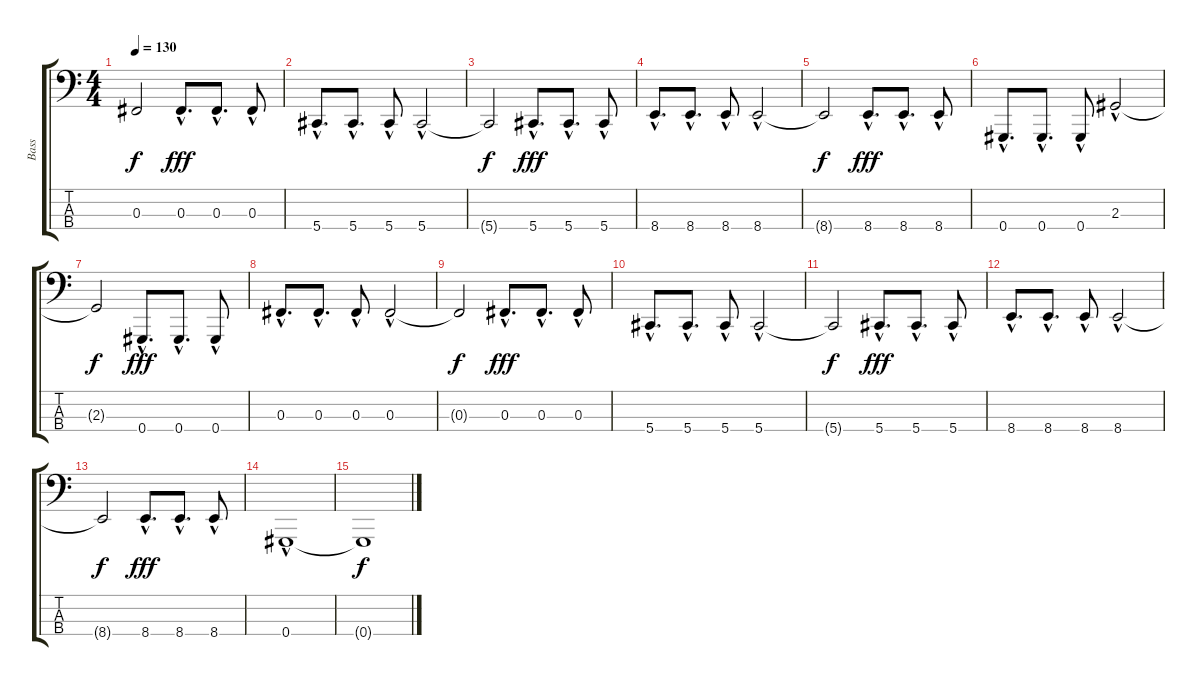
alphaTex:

\track ("Bass" "Bass") {instrument electricbasspick}
\staff {score tabs}
\tuning (E2 B1 Gb1 Ab0) {hide}
\ts (4 4)
\tempo 130
\clef f4
\ks c
0.3{t}.2{dy f} 0.3{hac}.8{d dy fff} 0.3{hac}.8{d} 0.3{hac}.8 |
5.4{hac}.8{d} 5.4{hac}.8{d} 5.4{hac}.8 5.4{hac}.2 |
5.4{t}.2{dy f} 5.4{hac}.8{d dy fff} 5.4{hac}.8{d} 5.4{hac}.8 |
8.4{hac}.8{d} 8.4{hac}.8{d} 8.4{hac}.8 8.4{hac}.2 |
8.4{t}.2{dy f} 8.4{hac}.8{d dy fff} 8.4{hac}.8{d} 8.4{hac}.8 |
0.4{hac}.8{d} 0.4{hac}.8{d} 0.4{hac}.8 2.3{hac}.2 |
2.3{t}.2{dy f} 0.4{hac}.8{d dy fff} 0.4{hac}.8{d} 0.4{hac}.8 |
0.3{hac}.8{d} 0.3{hac}.8{d} 0.3{hac}.8 0.3{hac}.2 |
0.3{t}.2{dy f} 0.3{hac}.8{d dy fff} 0.3{hac}.8{d} 0.3{hac}.8 |
5.4{hac}.8{d} 5.4{hac}.8{d} 5.4{hac}.8 5.4{hac}.2 |
5.4{t}.2{dy f} 5.4{hac}.8{d dy fff} 5.4{hac}.8{d} 5.4{hac}.8 |
8.4{hac}.8{d} 8.4{hac}.8{d} 8.4{hac}.8 8.4{hac}.2 |
8.4{t}.2{dy f} 8.4{hac}.8{d dy fff} 8.4{hac}.8{d} 8.4{hac}.8 |
0.4{hac}.1 |
0.4{t}.1{dy f}
